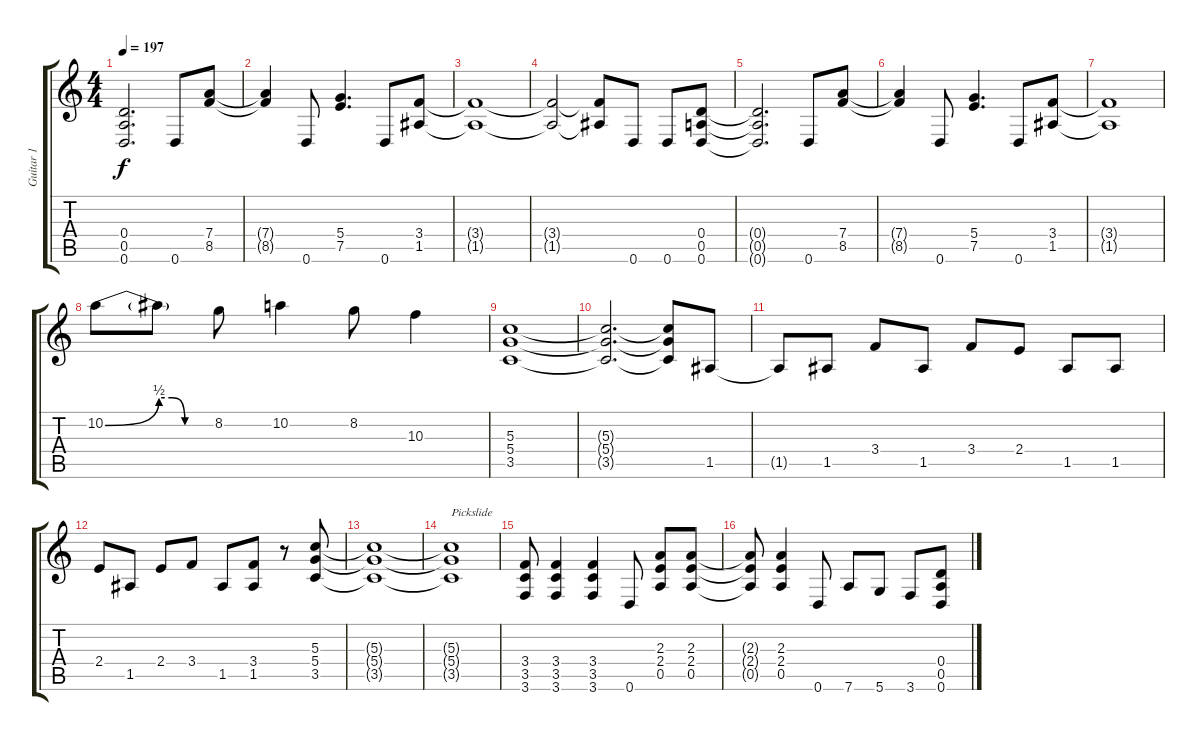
\track ("Guitar 1" "Guitar 1") {instrument distortionguitar}
\staff {score tabs}
\tuning (E4 B3 G3 D3 A2 D2) {hide}
\ts (4 4)
\tempo 197
\clef g2
\ks c
(0.4 0.5 0.6).2{d dy f} 0.6.8 (7.4 8.5).8 |
(7.4{t} 8.5{t}).4 0.6.8 (5.4 7.5).4{d} 0.6.8 (3.4 1.5).8 |
(3.4{t} 1.5{t}).1 |
(3.4{t} 1.5{t}).2 (3.4{t} 1.5{t}).8 0.6.8 0.6.8 (0.4 0.5 0.6).8 |
(0.4{t} 0.5{t} 0.6{t}).2{d} 0.6.8 (7.4 8.5).8 |
(7.4{t} 8.5{t}).4 0.6.8 (5.4 7.5).4{d} 0.6.8 (3.4 1.5).8 |
(3.4{t} 1.5{t}).1 |
10.2{be (bend 0 0 60 2)}.8 10.2{be (custom 0 2 15 2 30 0 60 0) t}.8 8.2.8 10.2.4 8.2.8 10.3.4 |
(5.3 5.4 3.5).1 |
(5.3{t} 5.4{t} 3.5{t}).2{d} (5.3{t} 5.4{t} 3.5{t}).8 1.5.8 |
1.5{t}.8 1.5.8 3.4.8 1.5.8 3.4.8 2.4.8 1.5.8 1.5.8 |
2.4.8 1.5.8 2.4.8 3.4.8 1.5.8 (3.4 1.5).8 r.8 (5.3 5.4 3.5).8 |
(5.3{t} 5.4{t} 3.5{t}).1 |
(5.3{t} 5.4{t} 3.5{t}).1{txt "Pickslide"} |
(3.4 3.5 3.6).8 (3.4 3.5 3.6).4 (3.4 3.5 3.6).4 0.6.8 (2.3 2.4 0.5).8 (2.3 2.4 0.5).8 |
(2.3{t} 2.4{t} 0.5{t}).8 (2.3 2.4 0.5).4 0.6.8 7.6.8 5.6.8 3.6.8 (0.4 0.5 0.6).8
